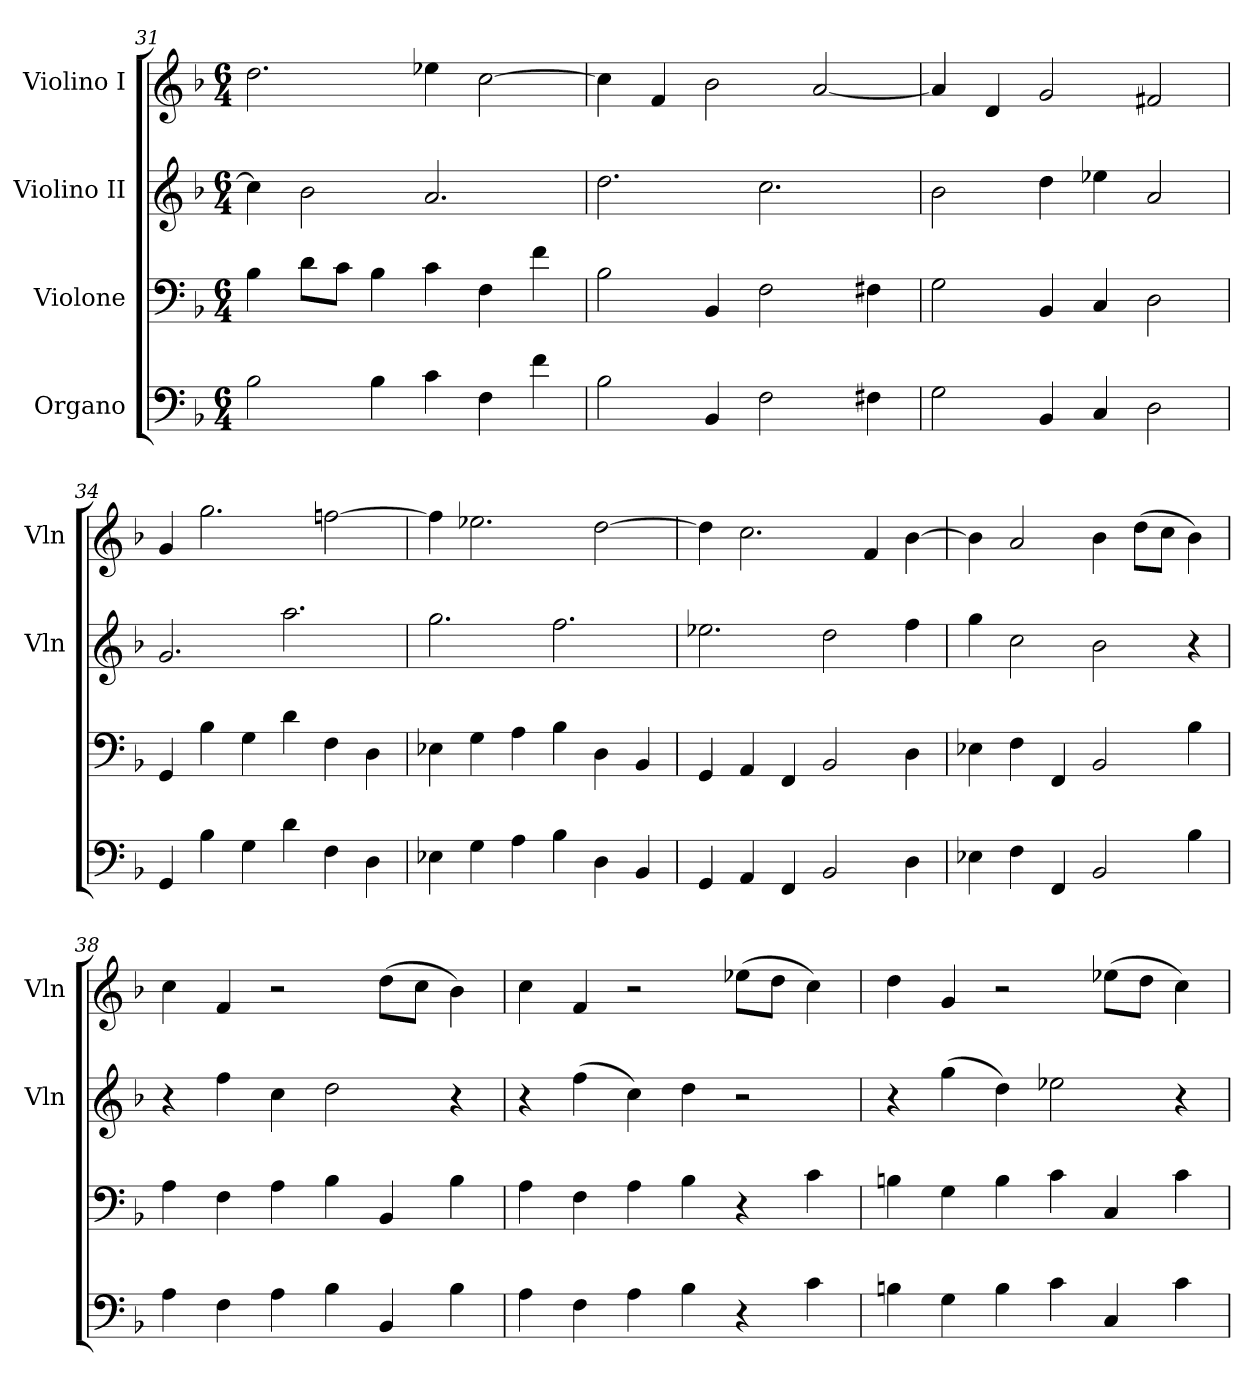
**kern	**kern	**kern	**kern
*part4	*part3	*part2	*part1
*staff4	*staff3	*staff2	*staff1
*I"Organo	*I"Violone	*I"Violino II	*I"Violino I
*	*	*I'Vln	*I'Vln
*clefF4	*clefF4	*clefG2	*clefG2
*k[b-]	*k[b-]	*k[b-]	*k[b-]
*F:	*F:	*F:	*F:
*M6/4	*M6/4	*M6/4	*M6/4
=31	=31	=31	=31
2B-	4B-	4cc]	2.dd
.	8dL	2b-	.
.	8cJ	.	.
4B-	4B-	.	.
4c	4c	2.a	4ee-X
4F	4F	.	[2cc
4f	4f	.	.
=32	=32	=32	=32
2B-	2B-	2.dd	4cc]
.	.	.	4f
4BB-	4BB-	.	2b-
2F	2F	2.cc	.
.	.	.	[2a
4F#X	4F#X	.	.
=33	=33	=33	=33
2G	2G	2b-	4a]
.	.	.	4d
4BB-	4BB-	4dd	2g
4C	4C	4ee-X	.
2D	2D	2a	2f#X
=34	=34	=34	=34
4GG	4GG	2.g	4g
4B-	4B-	.	2.gg
4G	4G	.	.
4d	4d	2.aa	.
4F	4F	.	[2ffn
4D	4D	.	.
=35	=35	=35	=35
4E-X	4E-X	2.gg	4ff]
4G	4G	.	2.ee-X
4A	4A	.	.
4B-	4B-	2.ff	.
4D	4D	.	[2dd
4BB-	4BB-	.	.
=36	=36	=36	=36
4GG	4GG	2.ee-X	4dd]
4AA	4AA	.	2.cc
4FF	4FF	.	.
2BB-	2BB-	2dd	.
.	.	.	4f
4D	4D	4ff	[4b-
=37	=37	=37	=37
4E-X	4E-X	4gg	4b-]
4F	4F	2cc	2a
4FF	4FF	.	.
2BB-	2BB-	2b-	4b-
.	.	.	(8ddL
.	.	.	8ccJ
4B-	4B-	4r	4b-)
=38	=38	=38	=38
4A	4A	4r	4cc
4F	4F	4ff	4f
4A	4A	4cc	2r
4B-	4B-	2dd	.
4BB-	4BB-	.	(8ddL
.	.	.	8ccJ
4B-	4B-	4r	4b-)
=39	=39	=39	=39
4A	4A	4r	4cc
4F	4F	(4ff	4f
4A	4A	4cc)	2r
4B-	4B-	4dd	.
4r	4r	2r	(8ee-XL
.	.	.	8ddJ
4c	4c	.	4cc)
=40	=40	=40	=40
4Bn	4Bn	4r	4dd
4G	4G	(4gg	4g
4B	4B	4dd)	2r
4c	4c	2ee-X	.
4C	4C	.	(8ee-XL
.	.	.	8ddJ
4c	4c	4r	4cc)
=	=	=	=
*-	*-	*-	*-
